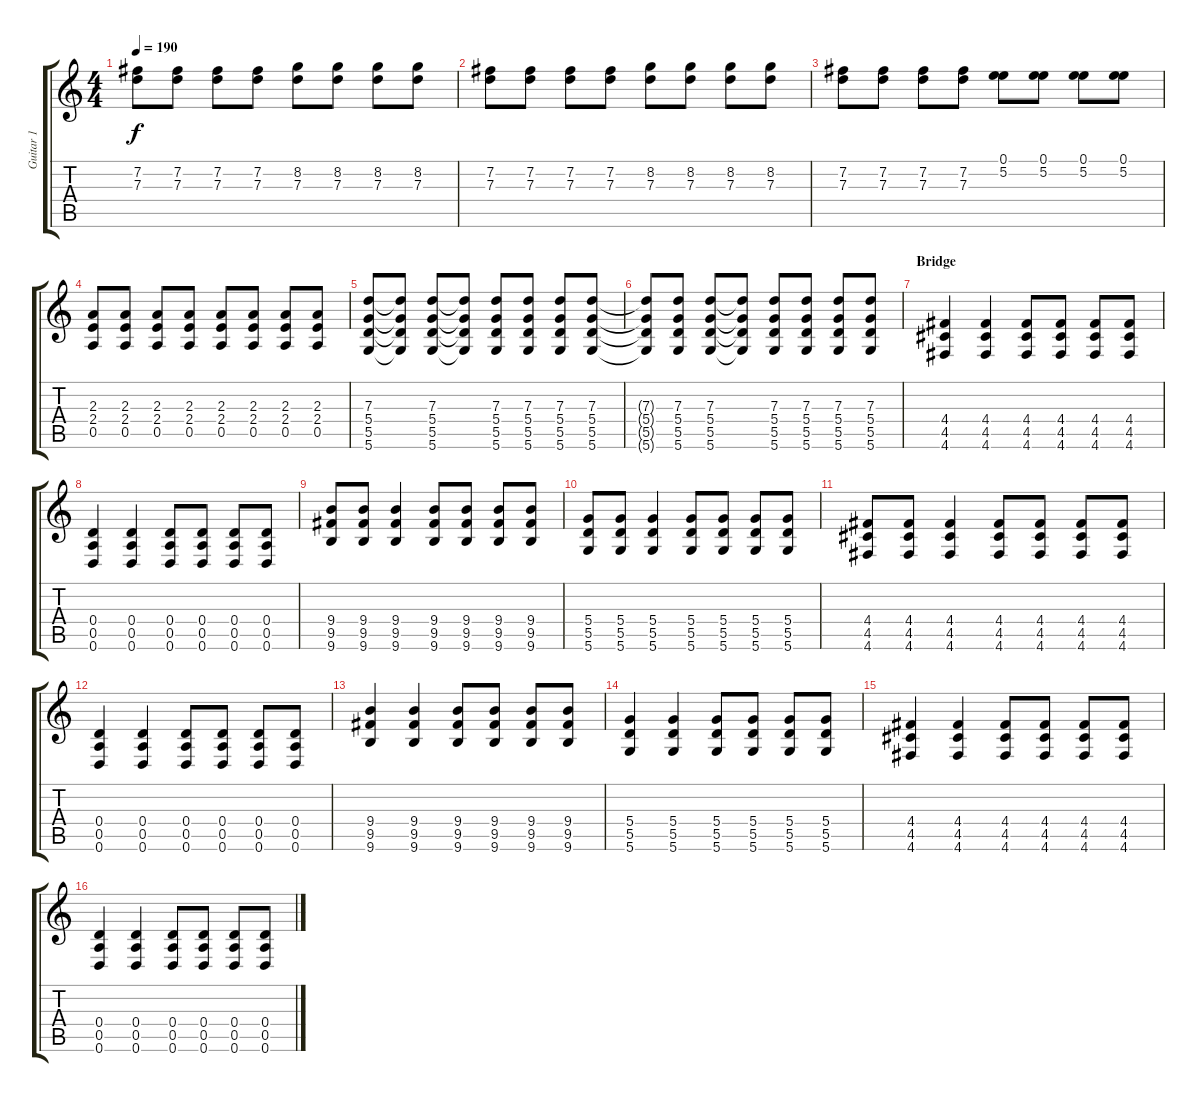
\track ("Guitar 1" "Guitar 1") {instrument overdrivenguitar}
\staff {score tabs}
\tuning (E4 B3 G3 D3 A2 D2) {hide}
\ts (4 4)
\tempo 190
\clef g2
\ks c
(7.2 7.3).8{dy f} (7.2 7.3).8 (7.2 7.3).8 (7.2 7.3).8 (8.2 7.3).8 (8.2 7.3).8 (8.2 7.3).8 (8.2 7.3).8 |
(7.2 7.3).8 (7.2 7.3).8 (7.2 7.3).8 (7.2 7.3).8 (8.2 7.3).8 (8.2 7.3).8 (8.2 7.3).8 (8.2 7.3).8 |
(7.2 7.3).8 (7.2 7.3).8 (7.2 7.3).8 (7.2 7.3).8 (0.1 5.2).8 (0.1 5.2).8 (0.1 5.2).8 (0.1 5.2).8 |
(2.3 2.4 0.5).8 (2.3 2.4 0.5).8 (2.3 2.4 0.5).8 (2.3 2.4 0.5).8 (2.3 2.4 0.5).8 (2.3 2.4 0.5).8 (2.3 2.4 0.5).8 (2.3 2.4 0.5).8 |
(7.3 5.4 5.5 5.6).8 (7.3{t} 5.4{t} 5.5{t} 5.6{t}).8 (7.3 5.4 5.5 5.6).8 (7.3{t} 5.4{t} 5.5{t} 5.6{t}).8 (7.3 5.4 5.5 5.6).8 (7.3 5.4 5.5 5.6).8 (7.3 5.4 5.5 5.6).8 (7.3 5.4 5.5 5.6).8 |
(7.3{t} 5.4{t} 5.5{t} 5.6{t}).8 (7.3 5.4 5.5 5.6).8 (7.3 5.4 5.5 5.6).8 (7.3{t} 5.4{t} 5.5{t} 5.6{t}).8 (7.3 5.4 5.5 5.6).8 (7.3 5.4 5.5 5.6).8 (7.3 5.4 5.5 5.6).8 (7.3 5.4 5.5 5.6).8 |
\section ("" "Bridge")
(4.4 4.5 4.6).4 (4.4 4.5 4.6).4 (4.4 4.5 4.6).8 (4.4 4.5 4.6).8 (4.4 4.5 4.6).8 (4.4 4.5 4.6).8 |
(0.4 0.5 0.6).4 (0.4 0.5 0.6).4 (0.4 0.5 0.6).8 (0.4 0.5 0.6).8 (0.4 0.5 0.6).8 (0.4 0.5 0.6).8 |
(9.4 9.5 9.6).8 (9.4 9.5 9.6).8 (9.4 9.5 9.6).4 (9.4 9.5 9.6).8 (9.4 9.5 9.6).8 (9.4 9.5 9.6).8 (9.4 9.5 9.6).8 |
(5.4 5.5 5.6).8 (5.4 5.5 5.6).8 (5.4 5.5 5.6).4 (5.4 5.5 5.6).8 (5.4 5.5 5.6).8 (5.4 5.5 5.6).8 (5.4 5.5 5.6).8 |
(4.4 4.5 4.6).8 (4.4 4.5 4.6).8 (4.4 4.5 4.6).4 (4.4 4.5 4.6).8 (4.4 4.5 4.6).8 (4.4 4.5 4.6).8 (4.4 4.5 4.6).8 |
(0.4 0.5 0.6).4 (0.4 0.5 0.6).4 (0.4 0.5 0.6).8 (0.4 0.5 0.6).8 (0.4 0.5 0.6).8 (0.4 0.5 0.6).8 |
(9.4 9.5 9.6).4 (9.4 9.5 9.6).4 (9.4 9.5 9.6).8 (9.4 9.5 9.6).8 (9.4 9.5 9.6).8 (9.4 9.5 9.6).8 |
(5.4 5.5 5.6).4 (5.4 5.5 5.6).4 (5.4 5.5 5.6).8 (5.4 5.5 5.6).8 (5.4 5.5 5.6).8 (5.4 5.5 5.6).8 |
(4.4 4.5 4.6).4 (4.4 4.5 4.6).4 (4.4 4.5 4.6).8 (4.4 4.5 4.6).8 (4.4 4.5 4.6).8 (4.4 4.5 4.6).8 |
(0.4 0.5 0.6).4 (0.4 0.5 0.6).4 (0.4 0.5 0.6).8 (0.4 0.5 0.6).8 (0.4 0.5 0.6).8 (0.4 0.5 0.6).8
